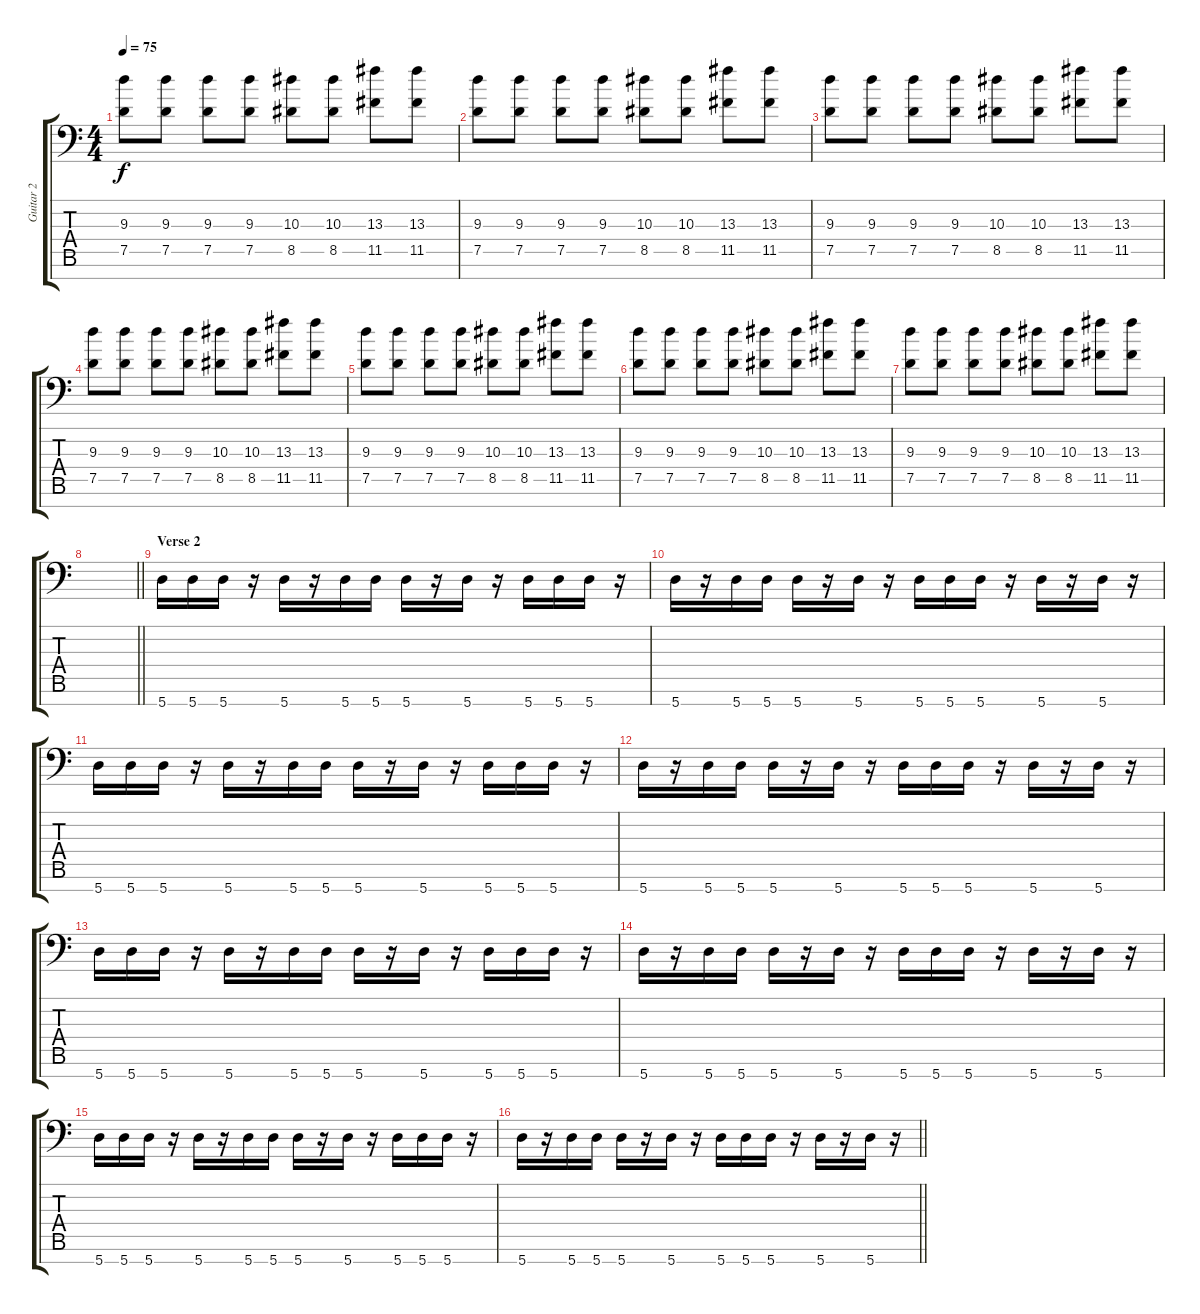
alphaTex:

\track ("Guitar 2" "Guitar 2") {instrument distortionguitar}
\staff {score tabs}
\tuning (D4 A3 F3 C3 G2 D2 A1) {hide}
\ts (4 4)
\tempo 75
\clef f4
\ks c
(9.3 7.5).8{dy f} (9.3 7.5).8 (9.3 7.5).8 (9.3 7.5).8 (10.3 8.5).8 (10.3 8.5).8 (13.3 11.5).8 (13.3 11.5).8 |
(9.3 7.5).8 (9.3 7.5).8 (9.3 7.5).8 (9.3 7.5).8 (10.3 8.5).8 (10.3 8.5).8 (13.3 11.5).8 (13.3 11.5).8 |
(9.3 7.5).8 (9.3 7.5).8 (9.3 7.5).8 (9.3 7.5).8 (10.3 8.5).8 (10.3 8.5).8 (13.3 11.5).8 (13.3 11.5).8 |
(9.3 7.5).8 (9.3 7.5).8 (9.3 7.5).8 (9.3 7.5).8 (10.3 8.5).8 (10.3 8.5).8 (13.3 11.5).8 (13.3 11.5).8 |
(9.3 7.5).8 (9.3 7.5).8 (9.3 7.5).8 (9.3 7.5).8 (10.3 8.5).8 (10.3 8.5).8 (13.3 11.5).8 (13.3 11.5).8 |
(9.3 7.5).8 (9.3 7.5).8 (9.3 7.5).8 (9.3 7.5).8 (10.3 8.5).8 (10.3 8.5).8 (13.3 11.5).8 (13.3 11.5).8 |
(9.3 7.5).8 (9.3 7.5).8 (9.3 7.5).8 (9.3 7.5).8 (10.3 8.5).8 (10.3 8.5).8 (13.3 11.5).8 (13.3 11.5).8 |
\barLineRight lightlight
|
\section ("" "Verse 2")
5.7.16 5.7.16 5.7.16 r.16 5.7.16 r.16 5.7.16 5.7.16 5.7.16 r.16 5.7.16 r.16 5.7.16 5.7.16 5.7.16 r.16 |
5.7.16 r.16 5.7.16 5.7.16 5.7.16 r.16 5.7.16 r.16 5.7.16 5.7.16 5.7.16 r.16 5.7.16 r.16 5.7.16 r.16 |
5.7.16 5.7.16 5.7.16 r.16 5.7.16 r.16 5.7.16 5.7.16 5.7.16 r.16 5.7.16 r.16 5.7.16 5.7.16 5.7.16 r.16 |
5.7.16 r.16 5.7.16 5.7.16 5.7.16 r.16 5.7.16 r.16 5.7.16 5.7.16 5.7.16 r.16 5.7.16 r.16 5.7.16 r.16 |
5.7.16 5.7.16 5.7.16 r.16 5.7.16 r.16 5.7.16 5.7.16 5.7.16 r.16 5.7.16 r.16 5.7.16 5.7.16 5.7.16 r.16 |
5.7.16 r.16 5.7.16 5.7.16 5.7.16 r.16 5.7.16 r.16 5.7.16 5.7.16 5.7.16 r.16 5.7.16 r.16 5.7.16 r.16 |
5.7.16 5.7.16 5.7.16 r.16 5.7.16 r.16 5.7.16 5.7.16 5.7.16 r.16 5.7.16 r.16 5.7.16 5.7.16 5.7.16 r.16 |
\barLineRight lightlight
5.7.16 r.16 5.7.16 5.7.16 5.7.16 r.16 5.7.16 r.16 5.7.16 5.7.16 5.7.16 r.16 5.7.16 r.16 5.7.16 r.16
